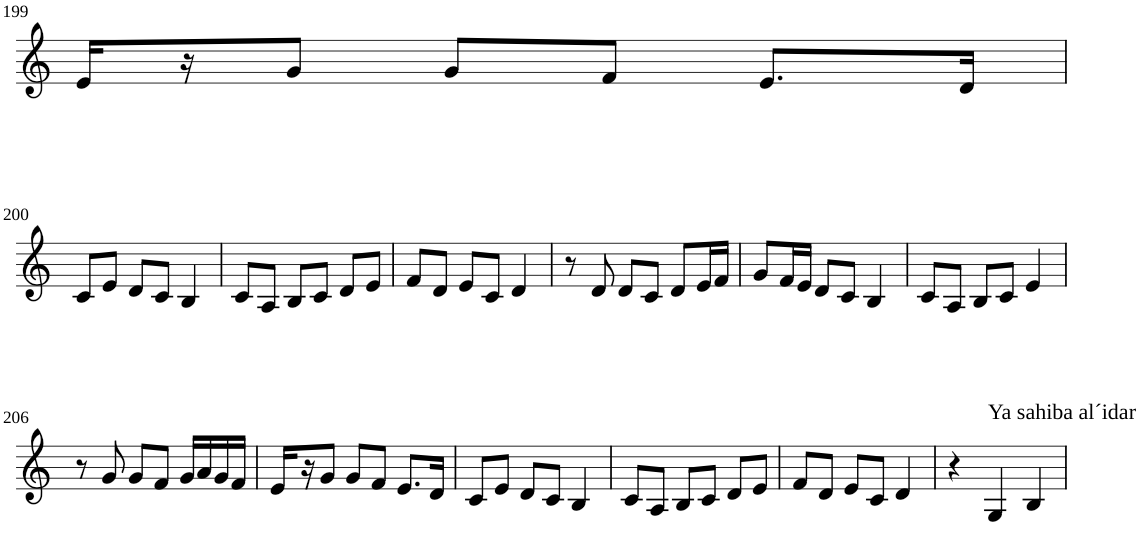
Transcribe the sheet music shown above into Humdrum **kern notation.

**kern
*part1
*staff1
*I"Violin
!!LO:PB:g=z
*clefG2
*k[]
*M3/4
=199
16e/LL
16r
8g/J
8g/L
8f/J
8.e/L
16d/Jk
!!LO:LB:g=z
=200
8c/L
8e/J
8d/L
8c/J
4B/
=201
8c/L
8A/J
8B/L
8c/J
8d/L
8e/J
=202
8f/L
8d/J
8e/L
8c/J
4d/
=203
8r
8d/
8d/L
8c/J
8d/L
16e/L
16f/JJ
=204
8g/L
16f/L
16e/JJ
8d/L
8c/J
4B/
=205
8c/L
8A/J
8B/L
8c/J
4e/
!!LO:LB:g=z
=206
8r
8g/
8g/L
8f/J
16g/LL
16a/
16g/
16f/JJ
=207
16e/LL
16r
8g/J
8g/L
8f/J
8.e/L
16d/Jk
=208
8c/L
8e/J
8d/L
8c/J
4B/
=209
8c/L
8A/J
8B/L
8c/J
8d/L
8e/J
=210
8f/L
8d/J
8e/L
8c/J
4d/
=211
4r
!LO:TX:a:t=Ya sahiba al´idar
4G/
4B/
=
*-
